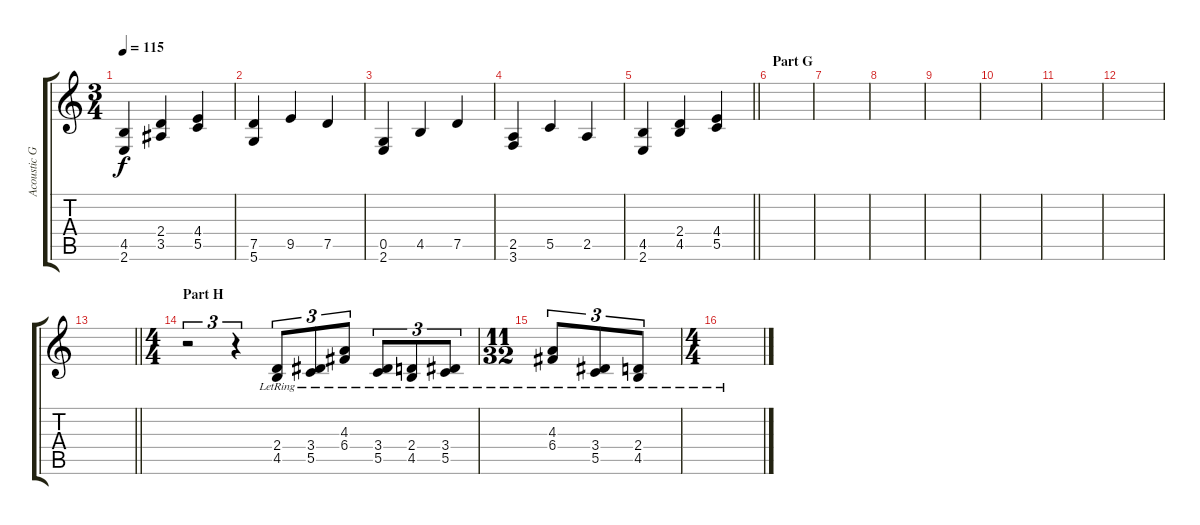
\track ("Acoustic Guitar" "Acoustic G") {instrument acousticguitarsteel}
\staff {score tabs}
\tuning (D4 A3 F3 C3 G2 D2) {hide}
\ts (3 4)
\tempo 115
\clef g2
\ks c
(4.5 2.6).4{dy f} (2.4 3.5).4 (4.4 5.5).4 |
(7.5 5.6).4 9.5.4 7.5.4 |
(0.5 2.6).4 4.5.4 7.5.4 |
(2.5 3.6).4 5.5.4 2.5.4 |
\barLineRight lightlight
(4.5 2.6).4 (2.4 4.5).4 (4.4 5.5).4 |
\section ("" "Part G")
|
|
|
|
|
|
|
\barLineRight lightlight
|
\ts (4 4)
\section ("" "Part H")
r.2{tu (3 2)} r.4{tu (3 2)} (2.4{lr} 4.5).8{tu (3 2)} (3.4{lr} 5.5).8{tu (3 2)} (4.3{lr} 6.4).8{tu (3 2)} (3.4{lr} 5.5).8{tu (3 2)} (2.4{lr} 4.5).8{tu (3 2)} (3.4{lr} 5.5).8{tu (3 2)} |
\ts (11 32)
(4.3{lr} 6.4).8{tu (3 2)} (3.4{lr} 5.5).8{tu (3 2)} (2.4{lr} 4.5).8{tu (3 2)} |
\ts (4 4)
